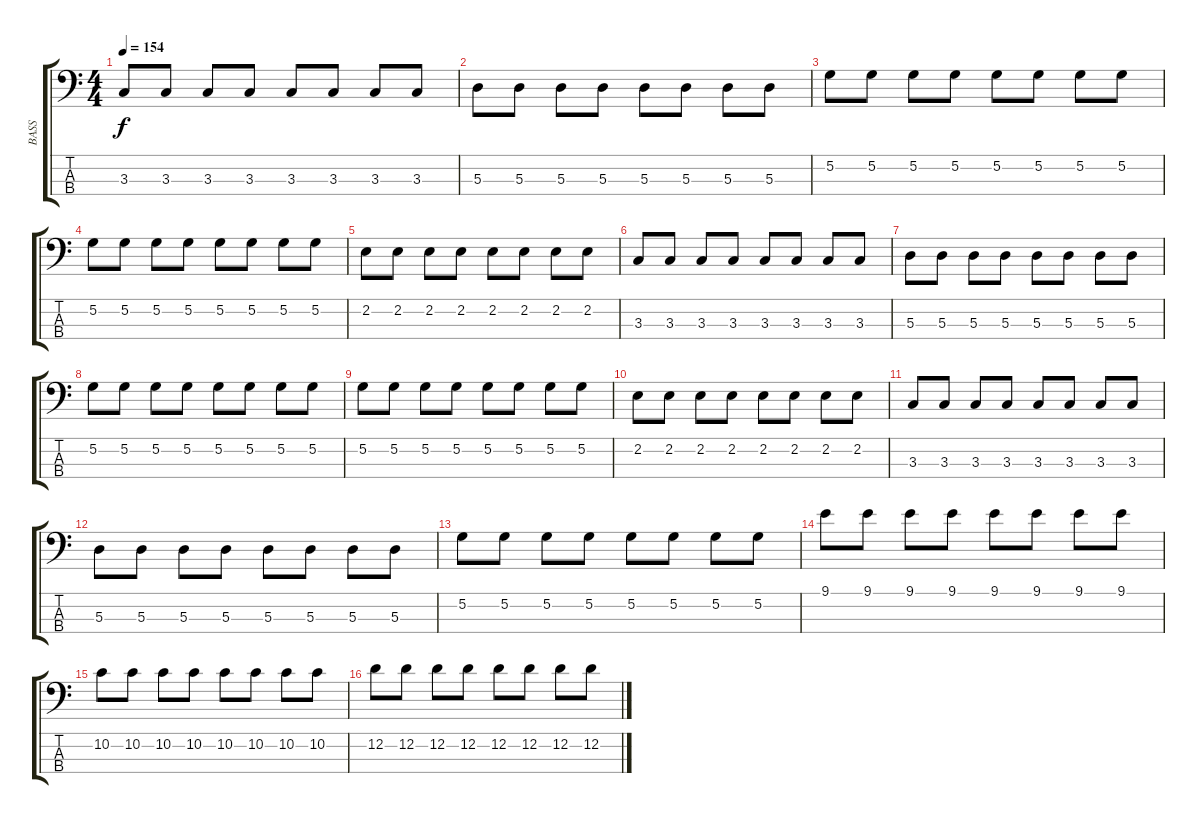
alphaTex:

\track ("BASS" "BASS") {instrument electricbassfinger}
\staff {score tabs}
\tuning (G2 D2 A1 E1) {hide}
\ts (4 4)
\tempo 154
\clef f4
\ks c
3.3.8{dy f} 3.3.8 3.3.8 3.3.8 3.3.8 3.3.8 3.3.8 3.3.8 |
5.3.8 5.3.8 5.3.8 5.3.8 5.3.8 5.3.8 5.3.8 5.3.8 |
5.2.8 5.2.8 5.2.8 5.2.8 5.2.8 5.2.8 5.2.8 5.2.8 |
5.2.8 5.2.8 5.2.8 5.2.8 5.2.8 5.2.8 5.2.8 5.2.8 |
2.2.8 2.2.8 2.2.8 2.2.8 2.2.8 2.2.8 2.2.8 2.2.8 |
3.3.8 3.3.8 3.3.8 3.3.8 3.3.8 3.3.8 3.3.8 3.3.8 |
5.3.8 5.3.8 5.3.8 5.3.8 5.3.8 5.3.8 5.3.8 5.3.8 |
5.2.8 5.2.8 5.2.8 5.2.8 5.2.8 5.2.8 5.2.8 5.2.8 |
5.2.8 5.2.8 5.2.8 5.2.8 5.2.8 5.2.8 5.2.8 5.2.8 |
2.2.8 2.2.8 2.2.8 2.2.8 2.2.8 2.2.8 2.2.8 2.2.8 |
3.3.8 3.3.8 3.3.8 3.3.8 3.3.8 3.3.8 3.3.8 3.3.8 |
5.3.8 5.3.8 5.3.8 5.3.8 5.3.8 5.3.8 5.3.8 5.3.8 |
5.2.8 5.2.8 5.2.8 5.2.8 5.2.8 5.2.8 5.2.8 5.2.8 |
9.1.8 9.1.8 9.1.8 9.1.8 9.1.8 9.1.8 9.1.8 9.1.8 |
10.2.8 10.2.8 10.2.8 10.2.8 10.2.8 10.2.8 10.2.8 10.2.8 |
12.2.8 12.2.8 12.2.8 12.2.8 12.2.8 12.2.8 12.2.8 12.2.8
